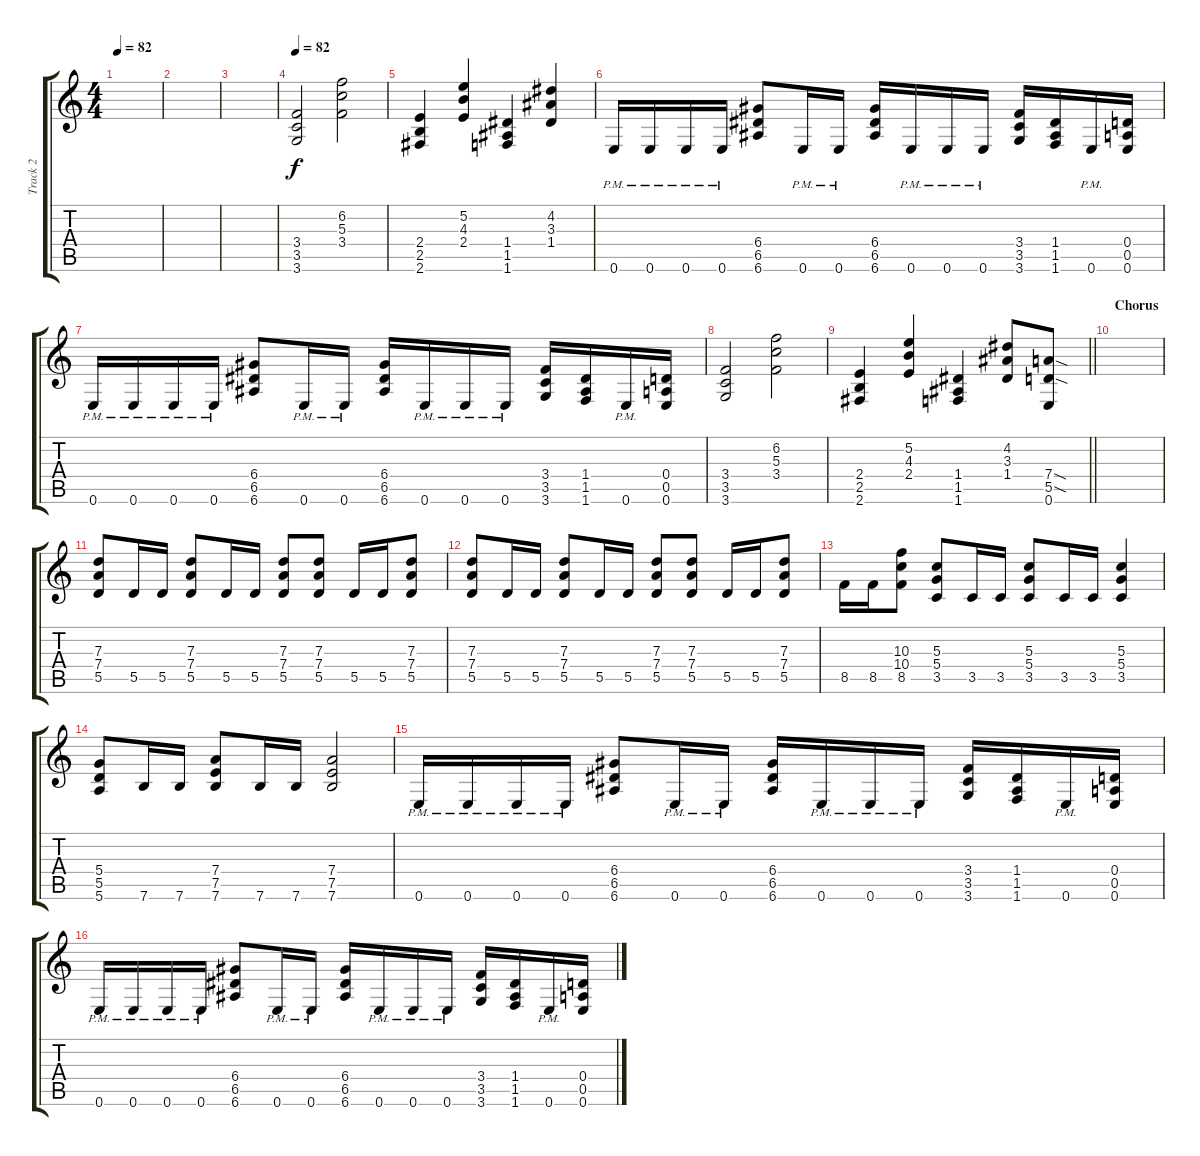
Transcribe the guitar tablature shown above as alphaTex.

\track ("Track 2" "Track 2") {instrument distortionguitar}
\staff {score tabs}
\tuning (E4 B3 G3 D3 A2 E2) {hide}
\ts (4 4)
\tempo 82
\clef g2
\ks c
|
|
|
\tempo 82
(3.4 3.5 3.6).2 (6.2 5.3 3.4).2 |
(2.4 2.5 2.6).4 (5.2 4.3 2.4).4 (1.4 1.5 1.6).4 (4.2 3.3 1.4).4 |
0.6{pm}.16 0.6{pm}.16 0.6{pm}.16 0.6{pm}.16 (6.4 6.5 6.6).8 0.6{pm}.16 0.6{pm}.16 (6.4 6.5 6.6).16 0.6{pm}.16 0.6{pm}.16 0.6{pm}.16 (3.4 3.5 3.6).16 (1.4 1.5 1.6).16 0.6{pm}.16 (0.4 0.5 0.6).16 |
0.6{pm}.16 0.6{pm}.16 0.6{pm}.16 0.6{pm}.16 (6.4 6.5 6.6).8 0.6{pm}.16 0.6{pm}.16 (6.4 6.5 6.6).16 0.6{pm}.16 0.6{pm}.16 0.6{pm}.16 (3.4 3.5 3.6).16 (1.4 1.5 1.6).16 0.6{pm}.16 (0.4 0.5 0.6).16 |
(3.4 3.5 3.6).2 (6.2 5.3 3.4).2 |
\barLineRight lightlight
(2.4 2.5 2.6).4 (5.2 4.3 2.4).4 (1.4 1.5 1.6).4 (4.2 3.3 1.4).8 (7.4{sod} 5.5{sod} 0.6).8 |
\section ("" "Chorus")
|
(7.3 7.4 5.5).8 5.5.16 5.5.16 (7.3 7.4 5.5).8 5.5.16 5.5.16 (7.3 7.4 5.5).8 (7.3 7.4 5.5).8 5.5.16 5.5.16 (7.3 7.4 5.5).8 |
(7.3 7.4 5.5).8 5.5.16 5.5.16 (7.3 7.4 5.5).8 5.5.16 5.5.16 (7.3 7.4 5.5).8 (7.3 7.4 5.5).8 5.5.16 5.5.16 (7.3 7.4 5.5).8 |
8.5.16 8.5.16 (10.3 10.4 8.5).8 (5.3 5.4 3.5).8 3.5.16 3.5.16 (5.3 5.4 3.5).8 3.5.16 3.5.16 (5.3 5.4 3.5).4 |
(5.4 5.5 5.6).8 7.6.16 7.6.16 (7.4 7.5 7.6).8 7.6.16 7.6.16 (7.4 7.5 7.6).2 |
0.6{pm}.16 0.6{pm}.16 0.6{pm}.16 0.6{pm}.16 (6.4 6.5 6.6).8 0.6{pm}.16 0.6{pm}.16 (6.4 6.5 6.6).16 0.6{pm}.16 0.6{pm}.16 0.6{pm}.16 (3.4 3.5 3.6).16 (1.4 1.5 1.6).16 0.6{pm}.16 (0.4 0.5 0.6).16 |
0.6{pm}.16 0.6{pm}.16 0.6{pm}.16 0.6{pm}.16 (6.4 6.5 6.6).8 0.6{pm}.16 0.6{pm}.16 (6.4 6.5 6.6).16 0.6{pm}.16 0.6{pm}.16 0.6{pm}.16 (3.4 3.5 3.6).16 (1.4 1.5 1.6).16 0.6{pm}.16 (0.4 0.5 0.6).16
